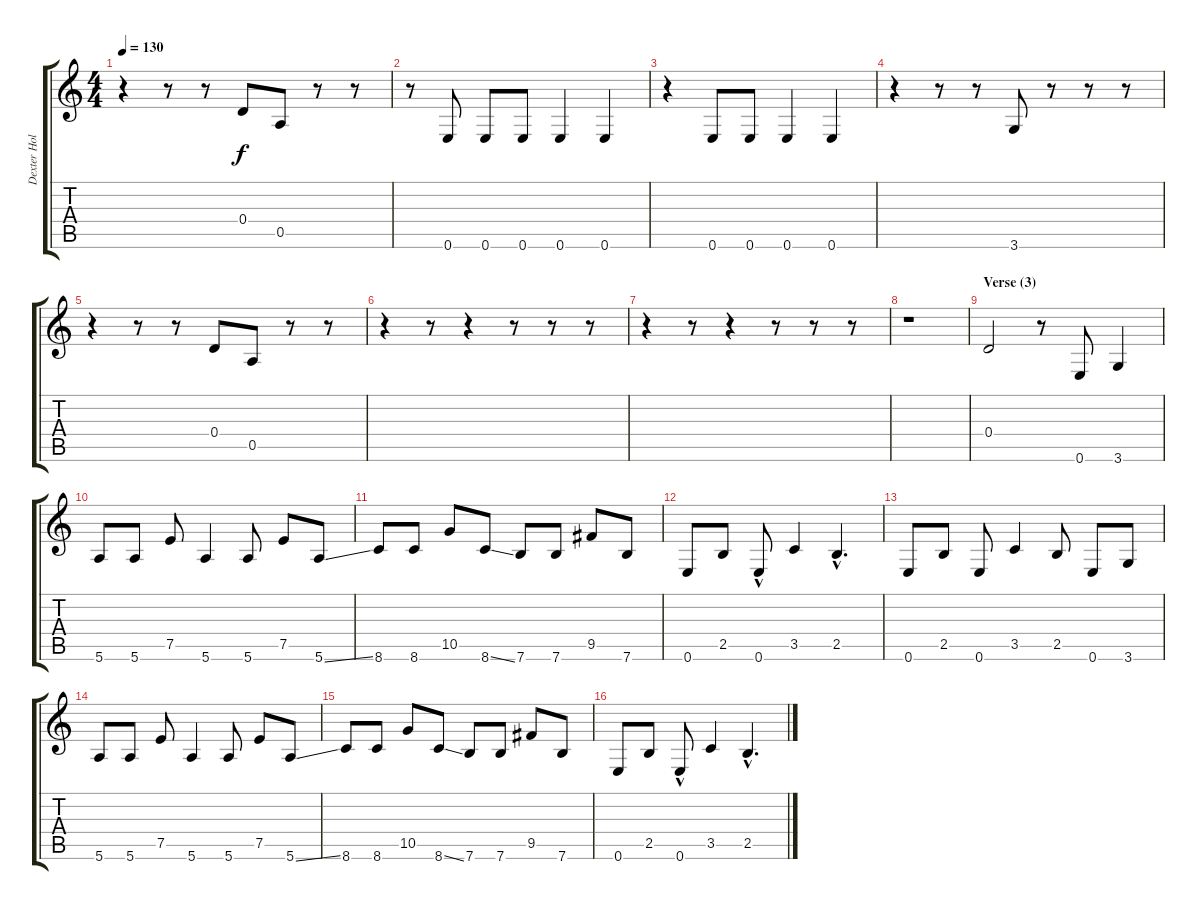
\track ("Dexter Holland" "Dexter Hol") {instrument acousticguitarnylon}
\staff {score tabs}
\tuning (E4 B3 G3 D3 A2 E2) {hide}
\ts (4 4)
\tempo 130
\clef g2
\ks c
r.4{dy f} r.8 r.8 0.4.8 0.5.8 r.8 r.8 |
r.8 0.6.8 0.6.8 0.6.8 0.6.4 0.6.4 |
r.4 0.6.8 0.6.8 0.6.4 0.6.4 |
r.4 r.8 r.8 3.6.8 r.8 r.8 r.8 |
r.4 r.8 r.8 0.4.8 0.5.8 r.8 r.8 |
r.4 r.8 r.4 r.8 r.8 r.8 |
r.4 r.8 r.4 r.8 r.8 r.8 |
r.1 |
\section ("" "Verse (3)")
0.4.2 r.8 0.6.8 3.6.4 |
5.6.8 5.6.8 7.5.8 5.6.4 5.6.8 7.5.8 5.6{ss}.8 |
8.6.8 8.6.8 10.5.8 8.6{ss}.8 7.6.8 7.6.8 9.5.8 7.6.8 |
0.6.8 2.5.8 0.6{hac}.8 3.5.4 2.5{hac}.4{d} |
0.6.8 2.5.8 0.6.8 3.5.4 2.5.8 0.6.8 3.6.8 |
5.6.8 5.6.8 7.5.8 5.6.4 5.6.8 7.5.8 5.6{ss}.8 |
8.6.8 8.6.8 10.5.8 8.6{ss}.8 7.6.8 7.6.8 9.5.8 7.6.8 |
0.6.8 2.5.8 0.6{hac}.8 3.5.4 2.5{hac}.4{d}
